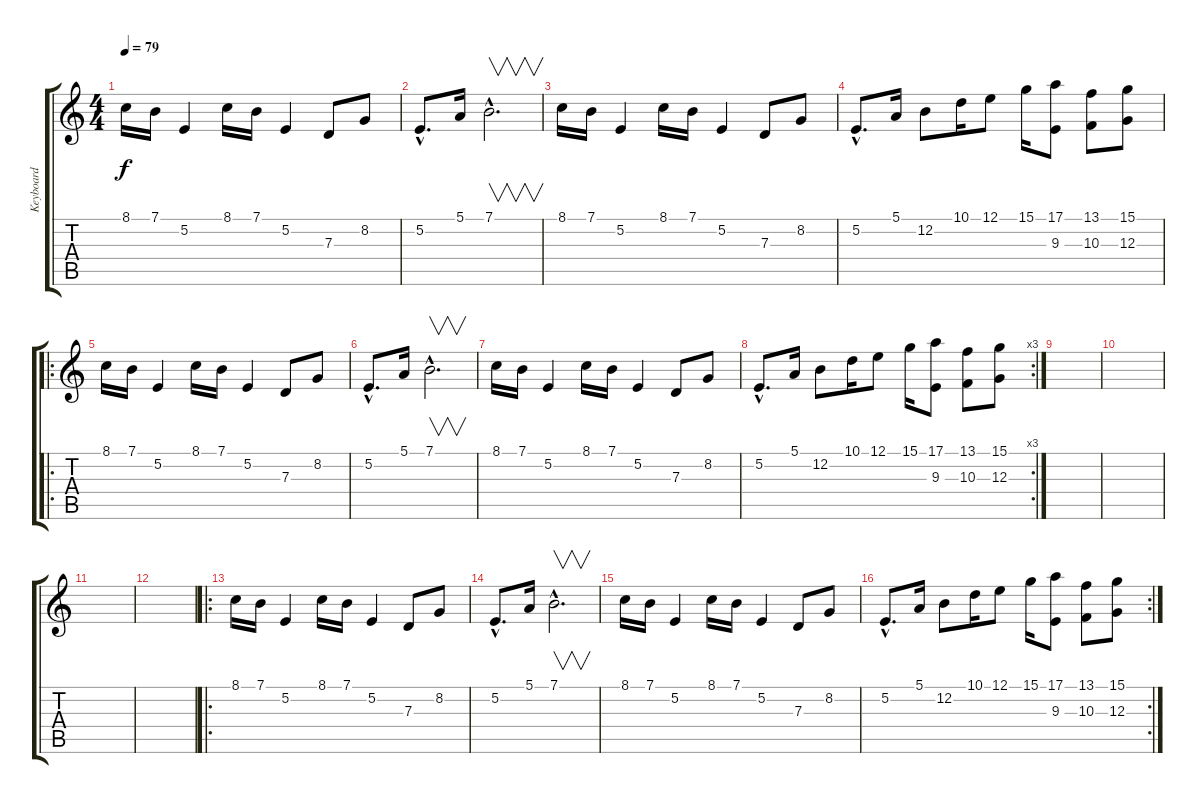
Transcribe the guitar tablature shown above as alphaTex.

\track ("Keyboard" "Keyboard") {instrument acousticgrandpiano}
\staff {score tabs}
\tuning (E4 B3 G3 D3 A2 E2) {hide}
\ts (4 4)
\tempo 79
\clef g2
\ks c
8.1.16{dy f instrument acousticgrandpiano} 7.1.16 5.2.4 8.1.16 7.1.16 5.2.4 7.3.8 8.2.8 |
5.2{hac}.8{d} 5.1.16 7.1{hac}.2{v d} |
8.1.16 7.1.16 5.2.4 8.1.16 7.1.16 5.2.4 7.3.8 8.2.8 |
5.2{hac}.8{d} 5.1.16 12.2.8 10.1.16 12.1.8 15.1.16 (17.1 9.3).8 (13.1 10.3).8 (15.1 12.3).8 |
\ro
8.1.16 7.1.16 5.2.4 8.1.16 7.1.16 5.2.4 7.3.8 8.2.8 |
5.2{hac}.8{d} 5.1.16 7.1{hac}.2{v d} |
8.1.16 7.1.16 5.2.4 8.1.16 7.1.16 5.2.4 7.3.8 8.2.8 |
\rc 3
5.2{hac}.8{d} 5.1.16 12.2.8 10.1.16 12.1.8 15.1.16 (17.1 9.3).8 (13.1 10.3).8 (15.1 12.3).8 |
|
|
|
|
\ro
8.1.16 7.1.16 5.2.4 8.1.16 7.1.16 5.2.4 7.3.8 8.2.8 |
5.2{hac}.8{d} 5.1.16 7.1{hac}.2{v d} |
8.1.16 7.1.16 5.2.4 8.1.16 7.1.16 5.2.4 7.3.8 8.2.8 |
\rc 2
5.2{hac}.8{d} 5.1.16 12.2.8 10.1.16 12.1.8 15.1.16 (17.1 9.3).8 (13.1 10.3).8 (15.1 12.3).8
